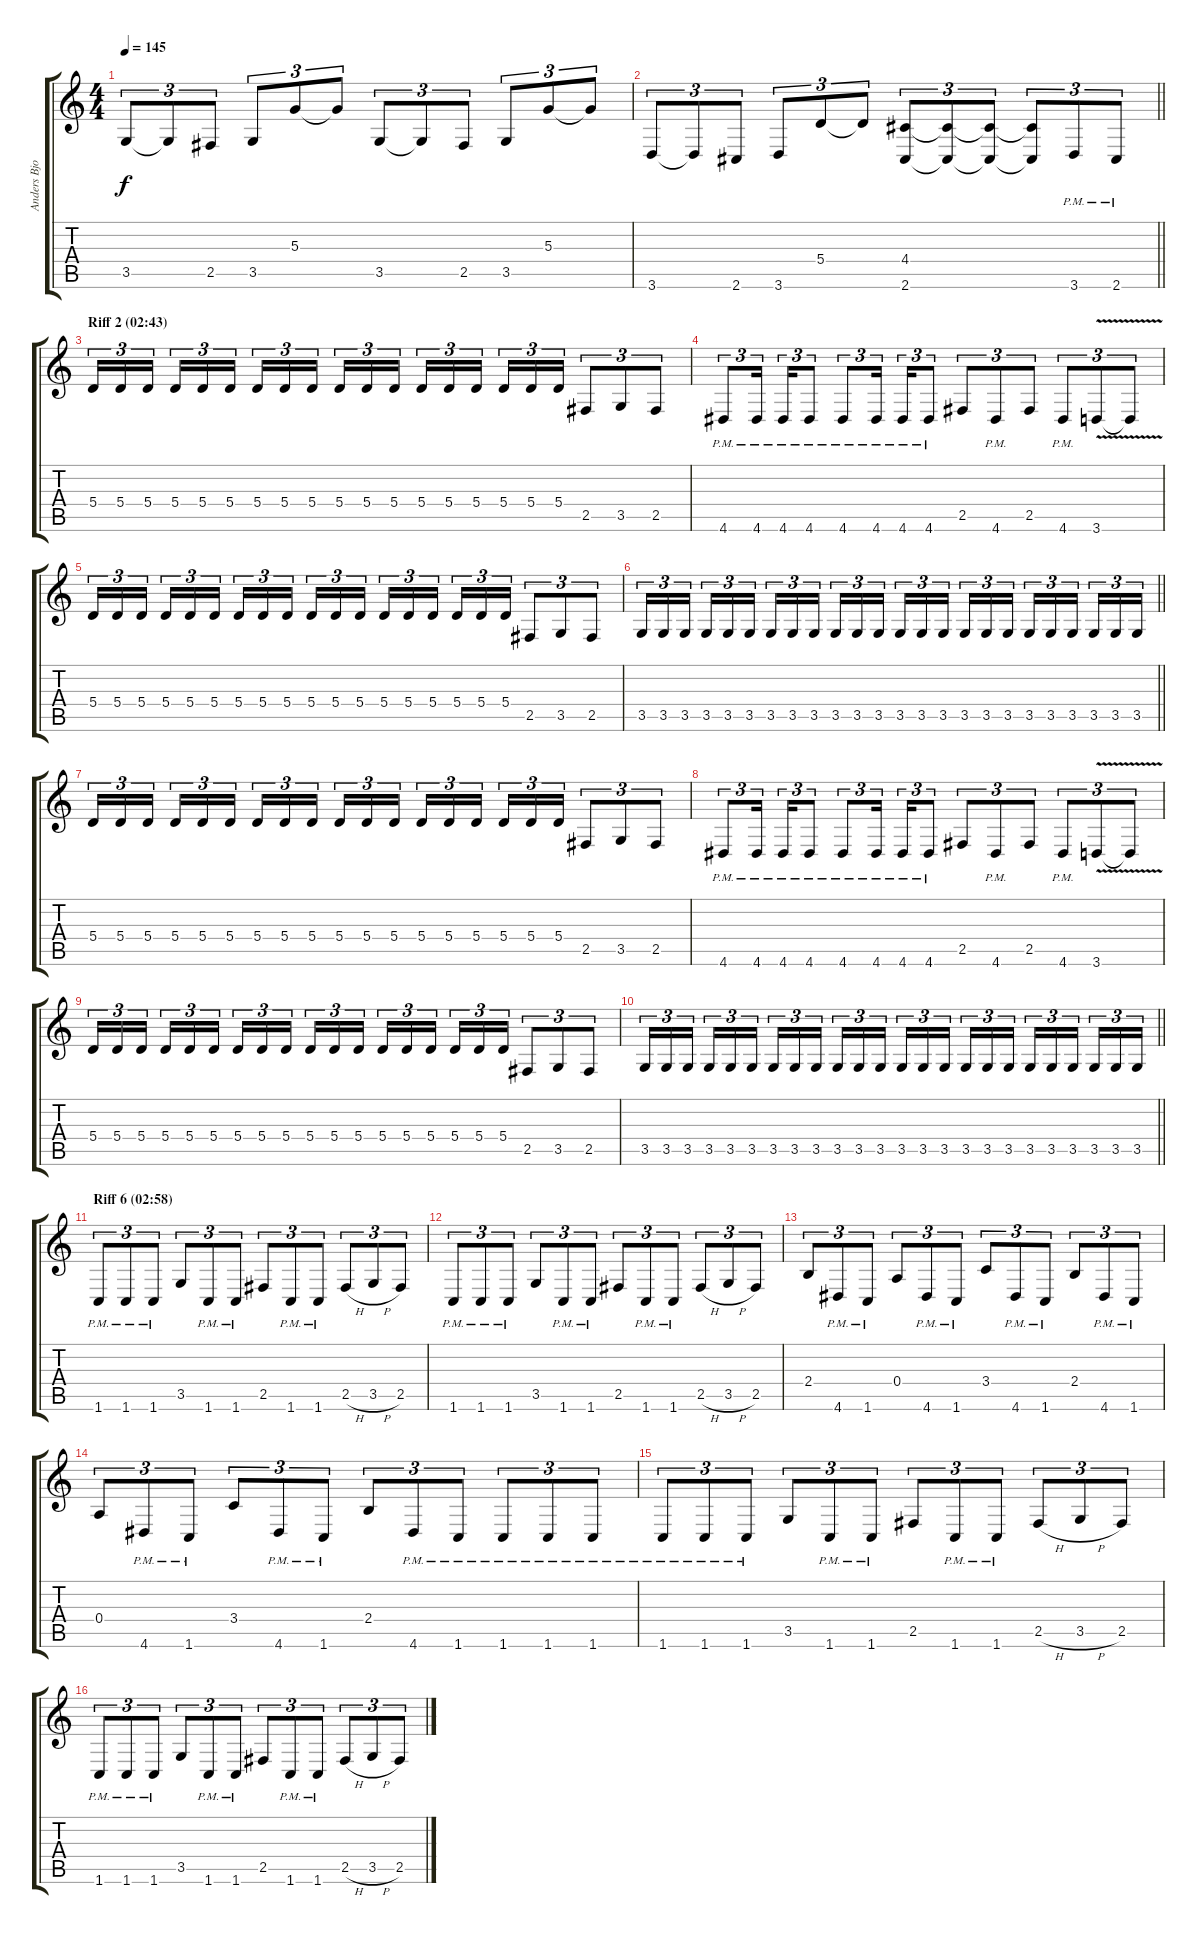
\track ("Anders Bjorler" "Anders Bjo") {instrument distortionguitar}
\staff {score tabs}
\tuning (B3 Gb3 D3 A2 E2 B1) {hide}
\ts (4 4)
\tempo 145
\clef g2
\ks c
3.5.8{tu (3 2) dy f} 3.5{t}.8{tu (3 2)} 2.5.8{tu (3 2)} 3.5.8{tu (3 2)} 5.3.8{tu (3 2)} 5.3{t}.8{tu (3 2)} 3.5.8{tu (3 2)} 3.5{t}.8{tu (3 2)} 2.5.8{tu (3 2)} 3.5.8{tu (3 2)} 5.3.8{tu (3 2)} 5.3{t}.8{tu (3 2)} |
\barLineRight lightlight
3.6.8{tu (3 2)} 3.6{t}.8{tu (3 2)} 2.6.8{tu (3 2)} 3.6.8{tu (3 2)} 5.4.8{tu (3 2)} 5.4{t}.8{tu (3 2)} (4.4 2.6).8{tu (3 2)} (4.4{t} 2.6{t}).8{tu (3 2)} (4.4{t} 2.6{t}).8{tu (3 2)} (4.4{t} 2.6{t}).8{tu (3 2)} 3.6{pm}.8{tu (3 2)} 2.6{pm}.8{tu (3 2)} |
\section ("" "Riff 2 (02:43)")
5.4.16{tu (3 2)} 5.4.16{tu (3 2)} 5.4.16{tu (3 2) beam splitsecondary} 5.4.16{tu (3 2)} 5.4.16{tu (3 2)} 5.4.16{tu (3 2)} 5.4.16{tu (3 2)} 5.4.16{tu (3 2)} 5.4.16{tu (3 2) beam splitsecondary} 5.4.16{tu (3 2)} 5.4.16{tu (3 2)} 5.4.16{tu (3 2)} 5.4.16{tu (3 2)} 5.4.16{tu (3 2)} 5.4.16{tu (3 2) beam splitsecondary} 5.4.16{tu (3 2)} 5.4.16{tu (3 2)} 5.4.16{tu (3 2)} 2.5.8{tu (3 2)} 3.5.8{tu (3 2)} 2.5.8{tu (3 2)} |
4.6{pm}.8{tu (3 2)} 4.6{pm}.16{tu (3 2) beam splitsecondary} 4.6{pm}.16{tu (3 2)} 4.6{pm}.8{tu (3 2)} 4.6{pm}.8{tu (3 2)} 4.6{pm}.16{tu (3 2) beam splitsecondary} 4.6{pm}.16{tu (3 2)} 4.6{pm}.8{tu (3 2)} 2.5.8{tu (3 2)} 4.6{pm}.8{tu (3 2)} 2.5.8{tu (3 2)} 4.6{pm}.8{tu (3 2)} 3.6{v}.8{tu (3 2)} 3.6{t}.8{tu (3 2)} |
5.4.16{tu (3 2)} 5.4.16{tu (3 2)} 5.4.16{tu (3 2) beam splitsecondary} 5.4.16{tu (3 2)} 5.4.16{tu (3 2)} 5.4.16{tu (3 2)} 5.4.16{tu (3 2)} 5.4.16{tu (3 2)} 5.4.16{tu (3 2) beam splitsecondary} 5.4.16{tu (3 2)} 5.4.16{tu (3 2)} 5.4.16{tu (3 2)} 5.4.16{tu (3 2)} 5.4.16{tu (3 2)} 5.4.16{tu (3 2) beam splitsecondary} 5.4.16{tu (3 2)} 5.4.16{tu (3 2)} 5.4.16{tu (3 2)} 2.5.8{tu (3 2)} 3.5.8{tu (3 2)} 2.5.8{tu (3 2)} |
\barLineRight lightlight
3.5.16{tu (3 2)} 3.5.16{tu (3 2)} 3.5.16{tu (3 2) beam splitsecondary} 3.5.16{tu (3 2)} 3.5.16{tu (3 2)} 3.5.16{tu (3 2)} 3.5.16{tu (3 2)} 3.5.16{tu (3 2)} 3.5.16{tu (3 2) beam splitsecondary} 3.5.16{tu (3 2)} 3.5.16{tu (3 2)} 3.5.16{tu (3 2)} 3.5.16{tu (3 2)} 3.5.16{tu (3 2)} 3.5.16{tu (3 2) beam splitsecondary} 3.5.16{tu (3 2)} 3.5.16{tu (3 2)} 3.5.16{tu (3 2)} 3.5.16{tu (3 2)} 3.5.16{tu (3 2)} 3.5.16{tu (3 2) beam splitsecondary} 3.5.16{tu (3 2)} 3.5.16{tu (3 2)} 3.5.16{tu (3 2)} |
5.4.16{tu (3 2)} 5.4.16{tu (3 2)} 5.4.16{tu (3 2) beam splitsecondary} 5.4.16{tu (3 2)} 5.4.16{tu (3 2)} 5.4.16{tu (3 2)} 5.4.16{tu (3 2)} 5.4.16{tu (3 2)} 5.4.16{tu (3 2) beam splitsecondary} 5.4.16{tu (3 2)} 5.4.16{tu (3 2)} 5.4.16{tu (3 2)} 5.4.16{tu (3 2)} 5.4.16{tu (3 2)} 5.4.16{tu (3 2) beam splitsecondary} 5.4.16{tu (3 2)} 5.4.16{tu (3 2)} 5.4.16{tu (3 2)} 2.5.8{tu (3 2)} 3.5.8{tu (3 2)} 2.5.8{tu (3 2)} |
4.6{pm}.8{tu (3 2)} 4.6{pm}.16{tu (3 2) beam splitsecondary} 4.6{pm}.16{tu (3 2)} 4.6{pm}.8{tu (3 2)} 4.6{pm}.8{tu (3 2)} 4.6{pm}.16{tu (3 2) beam splitsecondary} 4.6{pm}.16{tu (3 2)} 4.6{pm}.8{tu (3 2)} 2.5.8{tu (3 2)} 4.6{pm}.8{tu (3 2)} 2.5.8{tu (3 2)} 4.6{pm}.8{tu (3 2)} 3.6{v}.8{tu (3 2)} 3.6{t}.8{tu (3 2)} |
5.4.16{tu (3 2)} 5.4.16{tu (3 2)} 5.4.16{tu (3 2) beam splitsecondary} 5.4.16{tu (3 2)} 5.4.16{tu (3 2)} 5.4.16{tu (3 2)} 5.4.16{tu (3 2)} 5.4.16{tu (3 2)} 5.4.16{tu (3 2) beam splitsecondary} 5.4.16{tu (3 2)} 5.4.16{tu (3 2)} 5.4.16{tu (3 2)} 5.4.16{tu (3 2)} 5.4.16{tu (3 2)} 5.4.16{tu (3 2) beam splitsecondary} 5.4.16{tu (3 2)} 5.4.16{tu (3 2)} 5.4.16{tu (3 2)} 2.5.8{tu (3 2)} 3.5.8{tu (3 2)} 2.5.8{tu (3 2)} |
\barLineRight lightlight
3.5.16{tu (3 2)} 3.5.16{tu (3 2)} 3.5.16{tu (3 2) beam splitsecondary} 3.5.16{tu (3 2)} 3.5.16{tu (3 2)} 3.5.16{tu (3 2)} 3.5.16{tu (3 2)} 3.5.16{tu (3 2)} 3.5.16{tu (3 2) beam splitsecondary} 3.5.16{tu (3 2)} 3.5.16{tu (3 2)} 3.5.16{tu (3 2)} 3.5.16{tu (3 2)} 3.5.16{tu (3 2)} 3.5.16{tu (3 2) beam splitsecondary} 3.5.16{tu (3 2)} 3.5.16{tu (3 2)} 3.5.16{tu (3 2)} 3.5.16{tu (3 2)} 3.5.16{tu (3 2)} 3.5.16{tu (3 2) beam splitsecondary} 3.5.16{tu (3 2)} 3.5.16{tu (3 2)} 3.5.16{tu (3 2)} |
\section ("" "Riff 6 (02:58)")
1.6{pm}.8{tu (3 2)} 1.6{pm}.8{tu (3 2)} 1.6{pm}.8{tu (3 2)} 3.5.8{tu (3 2)} 1.6{pm}.8{tu (3 2)} 1.6{pm}.8{tu (3 2)} 2.5.8{tu (3 2)} 1.6{pm}.8{tu (3 2)} 1.6{pm}.8{tu (3 2)} 2.5{h}.8{tu (3 2)} 3.5{h}.8{tu (3 2)} 2.5.8{tu (3 2)} |
1.6{pm}.8{tu (3 2)} 1.6{pm}.8{tu (3 2)} 1.6{pm}.8{tu (3 2)} 3.5.8{tu (3 2)} 1.6{pm}.8{tu (3 2)} 1.6{pm}.8{tu (3 2)} 2.5.8{tu (3 2)} 1.6{pm}.8{tu (3 2)} 1.6{pm}.8{tu (3 2)} 2.5{h}.8{tu (3 2)} 3.5{h}.8{tu (3 2)} 2.5.8{tu (3 2)} |
2.4.8{tu (3 2)} 4.6{pm}.8{tu (3 2)} 1.6{pm}.8{tu (3 2)} 0.4.8{tu (3 2)} 4.6{pm}.8{tu (3 2)} 1.6{pm}.8{tu (3 2)} 3.4.8{tu (3 2)} 4.6{pm}.8{tu (3 2)} 1.6{pm}.8{tu (3 2)} 2.4.8{tu (3 2)} 4.6{pm}.8{tu (3 2)} 1.6{pm}.8{tu (3 2)} |
0.4.8{tu (3 2)} 4.6{pm}.8{tu (3 2)} 1.6{pm}.8{tu (3 2)} 3.4.8{tu (3 2)} 4.6{pm}.8{tu (3 2)} 1.6{pm}.8{tu (3 2)} 2.4.8{tu (3 2)} 4.6{pm}.8{tu (3 2)} 1.6{pm}.8{tu (3 2)} 1.6{pm}.8{tu (3 2)} 1.6{pm}.8{tu (3 2)} 1.6{pm}.8{tu (3 2)} |
1.6{pm}.8{tu (3 2)} 1.6{pm}.8{tu (3 2)} 1.6{pm}.8{tu (3 2)} 3.5.8{tu (3 2)} 1.6{pm}.8{tu (3 2)} 1.6{pm}.8{tu (3 2)} 2.5.8{tu (3 2)} 1.6{pm}.8{tu (3 2)} 1.6{pm}.8{tu (3 2)} 2.5{h}.8{tu (3 2)} 3.5{h}.8{tu (3 2)} 2.5.8{tu (3 2)} |
1.6{pm}.8{tu (3 2)} 1.6{pm}.8{tu (3 2)} 1.6{pm}.8{tu (3 2)} 3.5.8{tu (3 2)} 1.6{pm}.8{tu (3 2)} 1.6{pm}.8{tu (3 2)} 2.5.8{tu (3 2)} 1.6{pm}.8{tu (3 2)} 1.6{pm}.8{tu (3 2)} 2.5{h}.8{tu (3 2)} 3.5{h}.8{tu (3 2)} 2.5.8{tu (3 2)}
